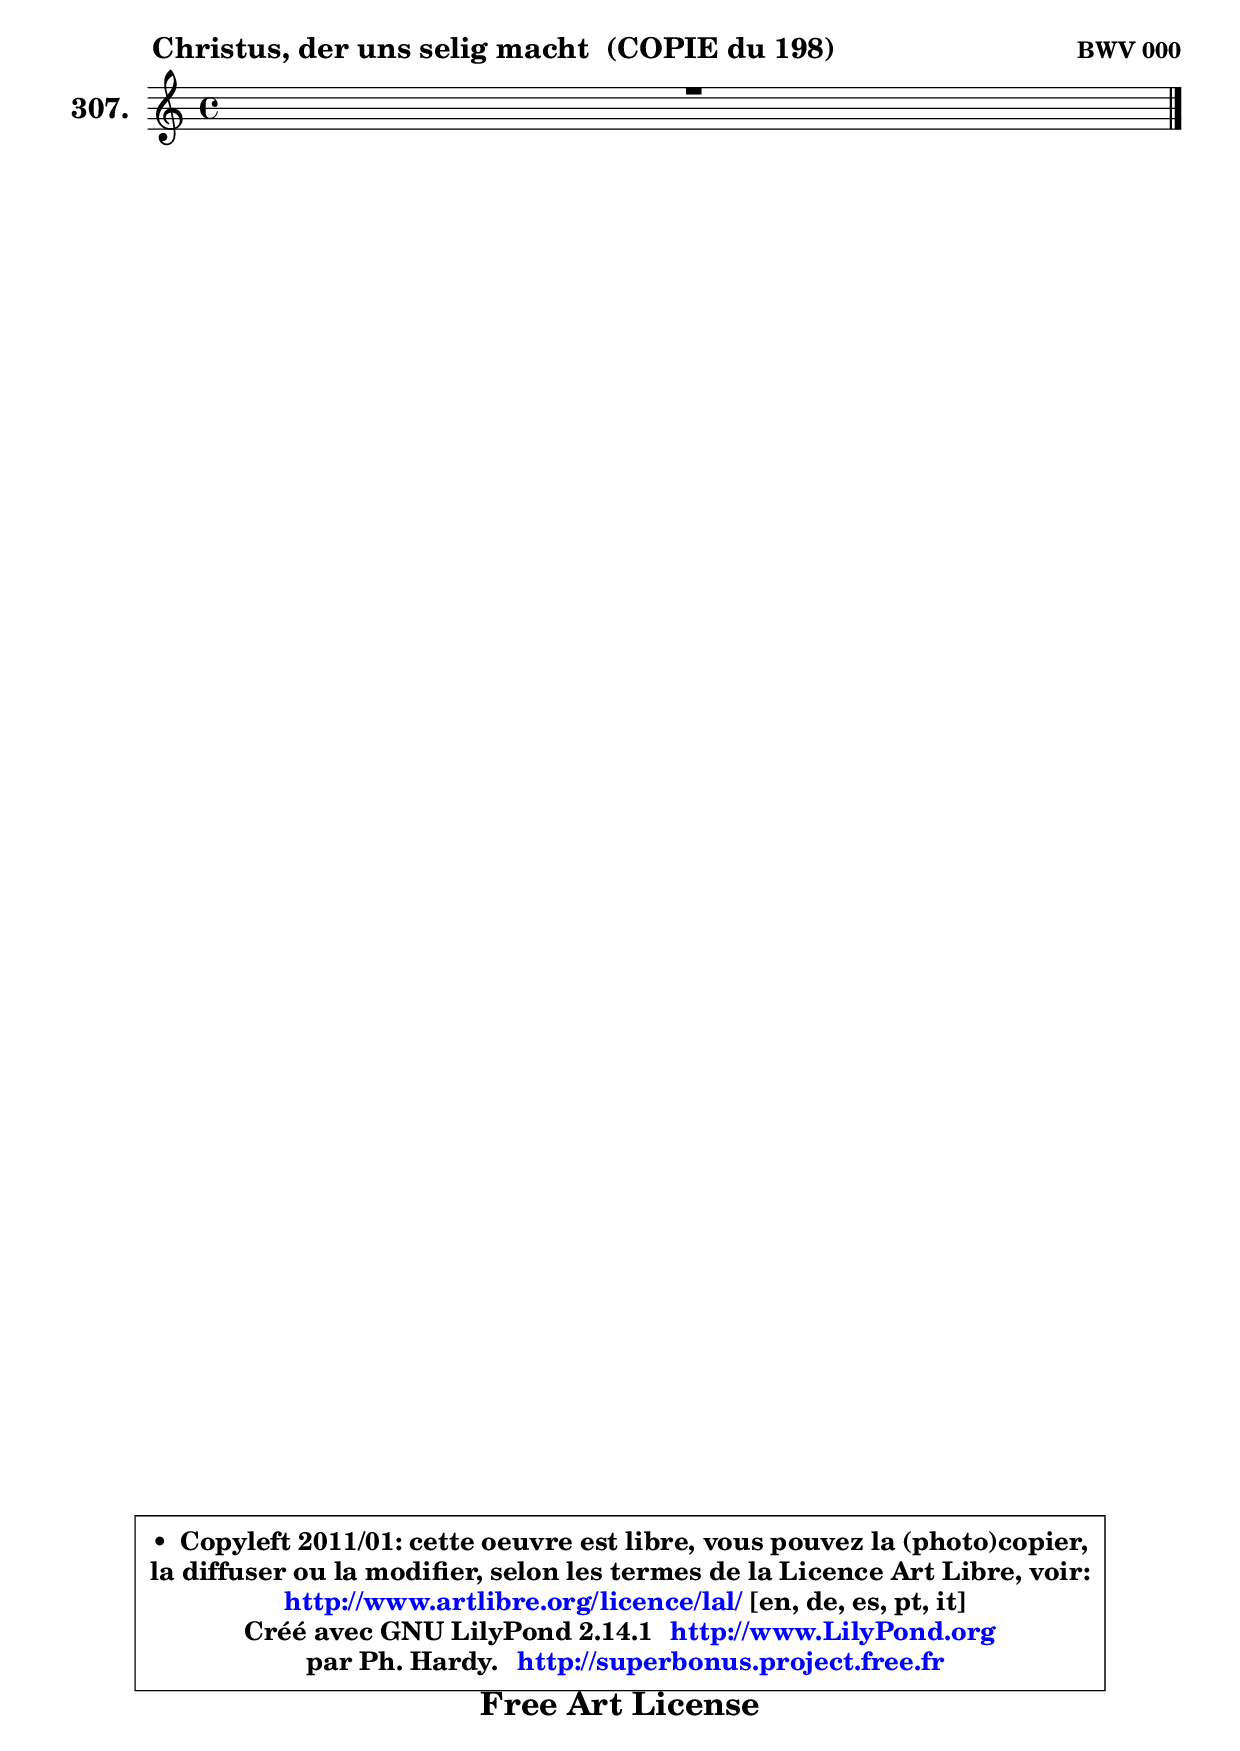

\version "2.14.1"

    \paper {
%	system-system-spacing #'padding = #0.1
%	score-system-spacing #'padding = #0.1
%	ragged-bottom = ##f
%	ragged-last-bottom = ##f
	ragged-right = ##f
	}

    \header {
      opus = \markup { \bold "BWV 000" }
      piece = \markup { \hspace #9 \fontsize #2 \bold "Christus, der uns selig macht  (COPIE du 198)" }
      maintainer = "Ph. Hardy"
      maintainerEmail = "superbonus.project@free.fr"
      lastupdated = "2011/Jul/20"
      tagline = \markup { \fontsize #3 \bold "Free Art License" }
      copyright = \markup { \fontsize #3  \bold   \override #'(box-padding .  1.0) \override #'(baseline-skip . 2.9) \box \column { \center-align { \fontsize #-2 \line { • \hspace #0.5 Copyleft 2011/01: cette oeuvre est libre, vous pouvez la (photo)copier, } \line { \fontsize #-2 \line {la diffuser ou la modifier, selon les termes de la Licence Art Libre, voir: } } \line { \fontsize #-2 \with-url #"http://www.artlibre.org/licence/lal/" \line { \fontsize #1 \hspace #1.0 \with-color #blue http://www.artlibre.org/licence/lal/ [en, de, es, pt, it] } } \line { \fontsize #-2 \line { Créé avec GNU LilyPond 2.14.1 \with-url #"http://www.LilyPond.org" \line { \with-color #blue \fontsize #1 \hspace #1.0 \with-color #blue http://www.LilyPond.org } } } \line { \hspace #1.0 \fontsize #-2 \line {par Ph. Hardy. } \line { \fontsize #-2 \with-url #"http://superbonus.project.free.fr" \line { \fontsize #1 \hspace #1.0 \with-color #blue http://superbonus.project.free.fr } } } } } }

	  }

  guidemidi = {
	\tempo 4 = 78

	}

  upper = {
\displayLilyMusic \transpose c c {
	\time 4/4
	\key c \major
	\clef treble
	\voiceOne
	<< { 
	% SOPRANO
	\set Voice.midiInstrument = "acoustic grand"
	\relative c' {
	R1 |
\break
        \bar "|."
	} % fin de relative
	}

%	\context Voice="1" { \voiceTwo 
%	% ALTO
%	\set Voice.midiInstrument = "acoustic grand"
%	\relative c' {
%	
%        \bar "|."
%	} % fin de relative
%	\oneVoice
%	} >>
 >>
}
	}

    lower = {
\transpose c c {
	\time 4/4
	\key c \major
	\clef bass
	\voiceOne
	<< { 
	% TENOR
	\set Voice.midiInstrument = "acoustic grand"
	\relative c' {
	R1 |
\break
        \bar "|."
	} % fin de relative
	}
	\context Voice="1" { \voiceTwo 
	% BASS
	\set Voice.midiInstrument = "acoustic grand"
	\relative c {
        
        \bar "|."
	} % fin de relative
	\oneVoice
	} >>
}
	}


    \score { 

	\new PianoStaff <<
	\set PianoStaff.instrumentName = \markup { \bold \huge "307." }
	\new Staff = "upper" \upper
%	\new Staff = "lower" \lower
	>>

    \layout {
%	ragged-last = ##f
	   }

         } % fin de score

  \score {
\unfoldRepeats { << \guidemidi \upper >> }
    \midi {
    \context {
     \Staff
      \remove "Staff_performer"
               }

     \context {
      \Voice
       \consists "Staff_performer"
                }

     \context { 
      \Score
      tempoWholesPerMinute = #(ly:make-moment 78 4)
		}
	    }
	}



